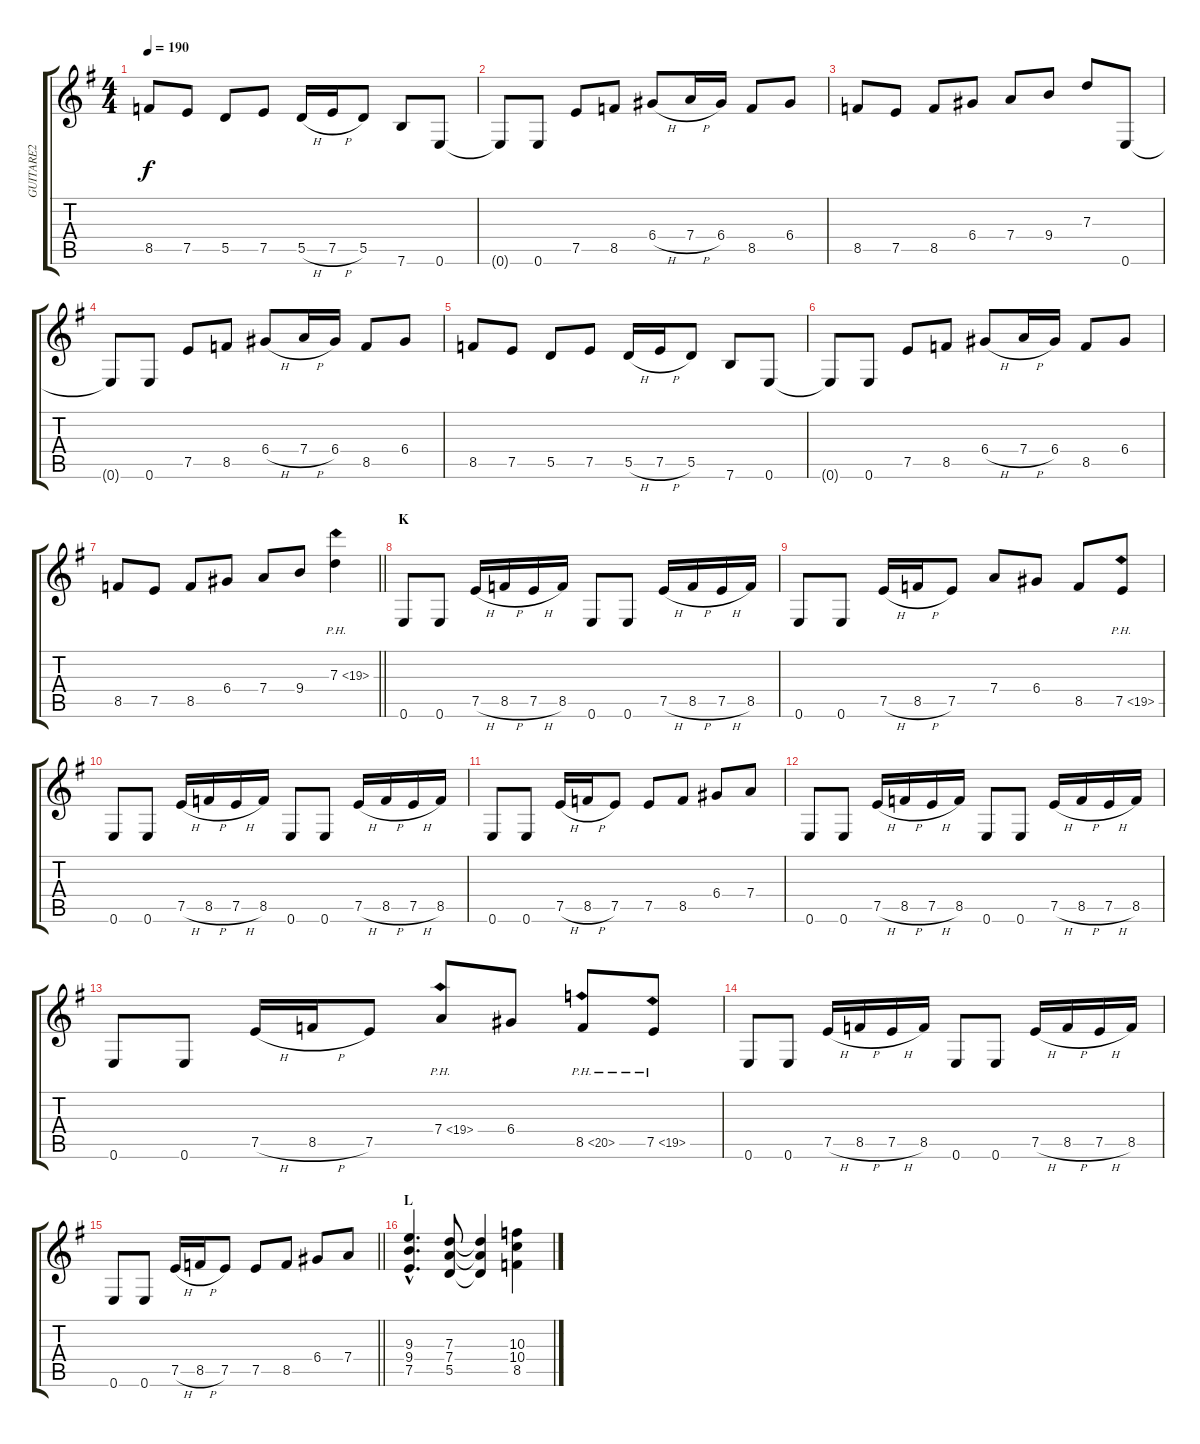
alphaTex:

\track ("GUITARE2" "GUITARE2") {instrument distortionguitar}
\staff {score tabs}
\tuning (E4 B3 G3 D3 A2 E2) {hide}
\ts (4 4)
\tempo 190
\clef g2
\ks g
8.5.8{dy f} 7.5.8 5.5.8 7.5.8 5.5{h}.16 7.5{h}.16 5.5.8 7.6.8 0.6.8 |
0.6{t}.8 0.6.8 7.5.8 8.5.8 6.4{h}.8 7.4{h}.16 6.4.16 8.5.8 6.4.8 |
8.5.8 7.5.8 8.5.8 6.4.8 7.4.8 9.4.8 7.3.8 0.6.8 |
0.6{t}.8 0.6.8 7.5.8 8.5.8 6.4{h}.8 7.4{h}.16 6.4.16 8.5.8 6.4.8 |
8.5.8 7.5.8 5.5.8 7.5.8 5.5{h}.16 7.5{h}.16 5.5.8 7.6.8 0.6.8 |
0.6{t}.8 0.6.8 7.5.8 8.5.8 6.4{h}.8 7.4{h}.16 6.4.16 8.5.8 6.4.8 |
\barLineRight lightlight
8.5.8 7.5.8 8.5.8 6.4.8 7.4.8 9.4.8 7.3{ph 12}.4 |
\section ("" "K")
0.6.8 0.6.8 7.5{h}.16 8.5{h}.16 7.5{h}.16 8.5.16 0.6.8 0.6.8 7.5{h}.16 8.5{h}.16 7.5{h}.16 8.5.16 |
0.6.8 0.6.8 7.5{h}.16 8.5{h}.16 7.5.8 7.4.8 6.4.8 8.5.8 7.5{ph 12}.8 |
0.6.8 0.6.8 7.5{h}.16 8.5{h}.16 7.5{h}.16 8.5.16 0.6.8 0.6.8 7.5{h}.16 8.5{h}.16 7.5{h}.16 8.5.16 |
0.6.8 0.6.8 7.5{h}.16 8.5{h}.16 7.5.8 7.5.8 8.5.8 6.4.8 7.4.8 |
0.6.8 0.6.8 7.5{h}.16 8.5{h}.16 7.5{h}.16 8.5.16 0.6.8 0.6.8 7.5{h}.16 8.5{h}.16 7.5{h}.16 8.5.16 |
0.6.8 0.6.8 7.5{h}.16 8.5{h}.16 7.5.8 7.4{ph 12}.8 6.4.8 8.5{ph 12}.8 7.5{ph 12}.8 |
0.6.8 0.6.8 7.5{h}.16 8.5{h}.16 7.5{h}.16 8.5.16 0.6.8 0.6.8 7.5{h}.16 8.5{h}.16 7.5{h}.16 8.5.16 |
\barLineRight lightlight
0.6.8 0.6.8 7.5{h}.16 8.5{h}.16 7.5.8 7.5.8 8.5.8 6.4.8 7.4.8 |
\section ("" "L")
(9.3{hac} 9.4{hac} 7.5{hac}).4{d} (7.3 7.4 5.5).8 (7.3{t} 7.4{t} 5.5{t}).4 (10.3 10.4 8.5).4
